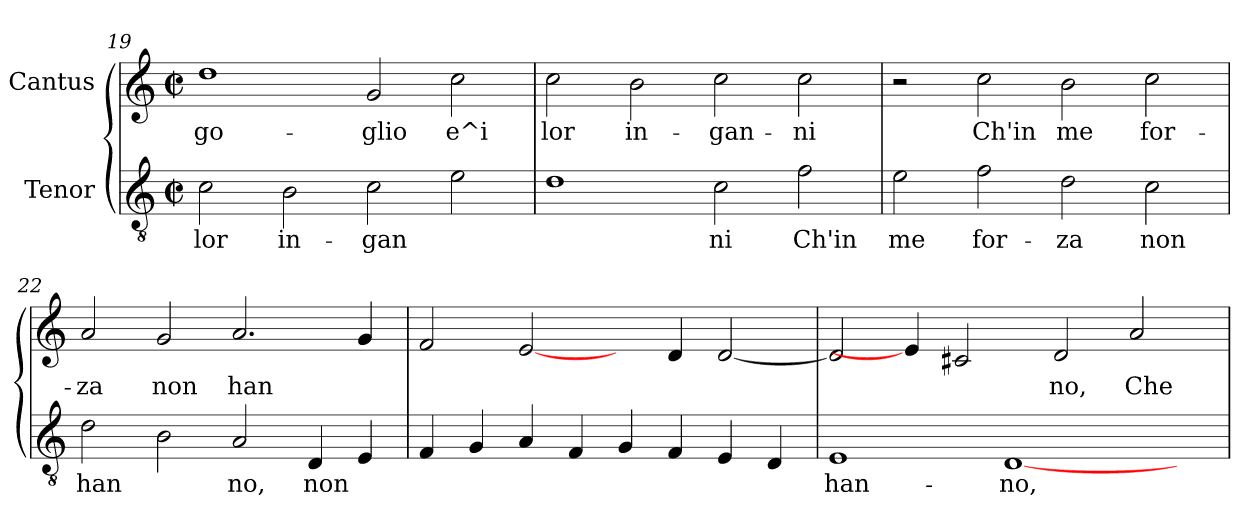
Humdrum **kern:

**kern	**text	**kern	**text
*part2	*part2	*part1	*part1
*staff2	*staff2	*staff1	*staff1
*I"Tenor	*	*I"Cantus	*
*clefGv2	*	*clefG2	*
*k[]	*	*k[]	*
*C:	*	*C:	*
*M2/2	*	*M2/2	*
*met(c|)	*	*met(c|)	*
=19	=19	=19	=19
!	!LO:LY:b:cj	!	!LO:LY:b:cj
2c\	lor	1dd	-go-
!	!LO:LY:b:cj	!	!
2B\	in-	.	.
!	!LO:LY:b:cj	!	!LO:LY:b:cj
2c\	-gan-	2g/	-glio
!	!LO:LY:b:cj	!	!LO:LY:b:cj
2e\	--	2cc\	e^i
=20	=20	=20	=20
!	!LO:LY:b:cj	!	!LO:LY:b:cj
1d	--	2cc\	lor
!	!	!	!LO:LY:b:cj
.	.	2b\	in-
!	!LO:LY:b:cj	!	!LO:LY:b:cj
2c\	-ni	2cc\	-gan-
!	!LO:LY:b:cj	!	!LO:LY:b:cj
2f\	Ch'in	2cc\	-ni
=21	=21	=21	=21
!	!LO:LY:b:cj	!	!
2e\	me	2r	.
!	!LO:LY:b:cj	!	!LO:LY:b:cj
2f\	for-	2cc\	Ch'in
!	!LO:LY:b:cj	!	!LO:LY:b:cj
2d\	-za	2b\	me
!	!LO:LY:b:cj	!	!LO:LY:b:cj
2c\	non	2cc\	for-
=22	=22	=22	=22
!	!LO:LY:b:cj	!	!LO:LY:b:cj
2d\	han-	2a/	-za
!	!LO:LY:b:cj	!	!LO:LY:b:cj
2B\	--	2g/	non
!	!LO:LY:b:cj	!	!LO:LY:b:cj
2A/	-no,	2.a/	han-
!	!LO:LY:b:cj	!	!
4D/	non	.	.
!	!LO:LY:b:cj	!	!LO:LY:b:cj
4E/	.	4g/	--
=23	=23	=23	=23
!	!LO:LY:b:cj	!	!LO:LY:b:cj
4F/	.	2f/	--
!	!LO:LY:b:cj	!	!
4G/	.	.	.
!	!LO:LY:b:cj	!	!LO:LY:b:cj
4A/	.	[2e/	--
!	!LO:LY:b:cj	!	!
4F/	.	.	.
!	!LO:LY:b:cj	!	!
4G/	.	4ryy	.
!	!LO:LY:b:cj	!	!LO:LY:b:cj
4F/	.	4d/	--
!	!LO:LY:b:cj	!	!LO:LY:b:cj
4E/	.	[<2d/	--
!	!LO:LY:b:cj	!	!
4D/	.	.	.
!!LO:PB:g=z
=24	=24	=24	=24
!	!LO:LY:b:cj	!	!LO:LY:b:cj
1E	han-	2d/]	--
.	.	4e/]	.
!	!	!	!LO:LY:b:cj
.	.	2c#/	--
!	!LO:LY:b:cj	!	!
[<1D	-no,	.	.
!	!	!	!LO:LY:b:cj
.	.	2d/	-no,
!	!	!	!LO:LY:b:cj
.	.	2a/	Che
4ryy	.	.	.
=	=	=	=
*-	*-	*-	*-
